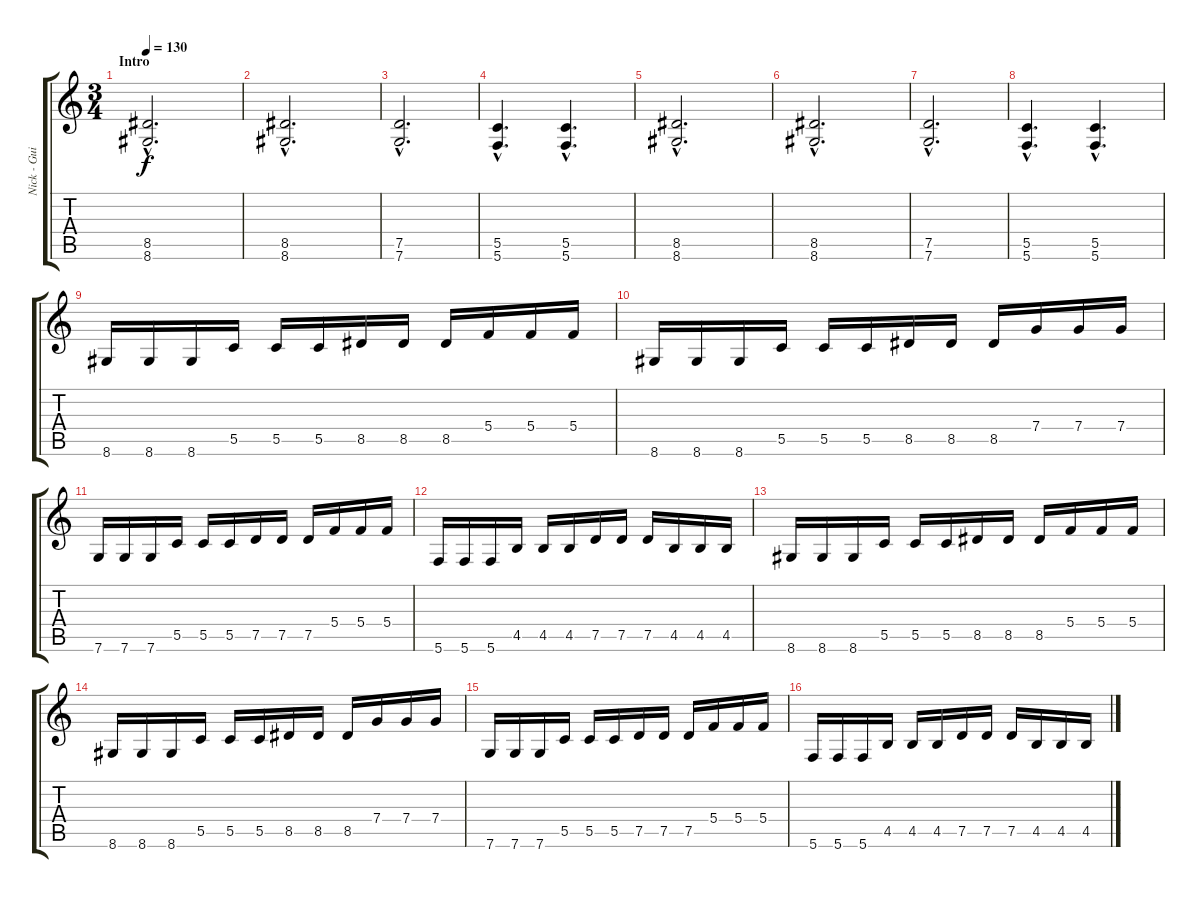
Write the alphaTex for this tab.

\track ("Nick - Guitar" "Nick - Gui") {instrument distortionguitar}
\staff {score tabs}
\tuning (D4 A3 F3 C3 G2 C2) {hide}
\ts (3 4)
\section ("" "Intro")
\tempo 130
\clef g2
\ks c
(8.5{hac} 8.6{hac}).2{d dy f instrument distortionguitar} |
(8.5{hac} 8.6{hac}).2{d} |
(7.5{hac} 7.6{hac}).2{d} |
(5.5{hac} 5.6{hac}).4{d} (5.5{hac} 5.6{hac}).4{d} |
(8.5{hac} 8.6{hac}).2{d} |
(8.5{hac} 8.6{hac}).2{d} |
(7.5{hac} 7.6{hac}).2{d} |
(5.5{hac} 5.6{hac}).4{d} (5.5{hac} 5.6{hac}).4{d} |
8.6.16 8.6.16 8.6.16 5.5.16 5.5.16 5.5.16 8.5.16 8.5.16 8.5.16 5.4.16 5.4.16 5.4.16 |
8.6.16 8.6.16 8.6.16 5.5.16 5.5.16 5.5.16 8.5.16 8.5.16 8.5.16 7.4.16 7.4.16 7.4.16 |
7.6.16 7.6.16 7.6.16 5.5.16 5.5.16 5.5.16 7.5.16 7.5.16 7.5.16 5.4.16 5.4.16 5.4.16 |
5.6.16 5.6.16 5.6.16 4.5.16 4.5.16 4.5.16 7.5.16 7.5.16 7.5.16 4.5.16 4.5.16 4.5.16 |
8.6.16 8.6.16 8.6.16 5.5.16 5.5.16 5.5.16 8.5.16 8.5.16 8.5.16 5.4.16 5.4.16 5.4.16 |
8.6.16 8.6.16 8.6.16 5.5.16 5.5.16 5.5.16 8.5.16 8.5.16 8.5.16 7.4.16 7.4.16 7.4.16 |
7.6.16 7.6.16 7.6.16 5.5.16 5.5.16 5.5.16 7.5.16 7.5.16 7.5.16 5.4.16 5.4.16 5.4.16 |
5.6.16 5.6.16 5.6.16 4.5.16 4.5.16 4.5.16 7.5.16 7.5.16 7.5.16 4.5.16 4.5.16 4.5.16
